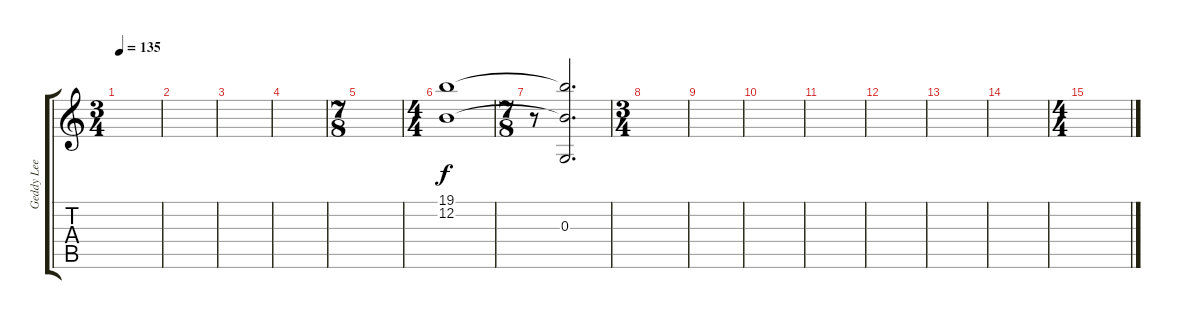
\track ("Geddy Lee - Keyboard" "Geddy Lee ") {instrument stringensemble1}
\staff {score tabs}
\tuning (E4 B3 G3 D3 A2 E2) {hide}
\ts (3 4)
\tempo 135
\clef g2
\ks c
|
|
|
|
\ts (7 8)
|
\ts (4 4)
(19.1 12.2).1 |
\ts (7 8)
r.8 (19.1{t} 12.2{t} 0.3).2{d} |
\ts (3 4)
|
|
|
|
|
|
|
\ts (4 4)
